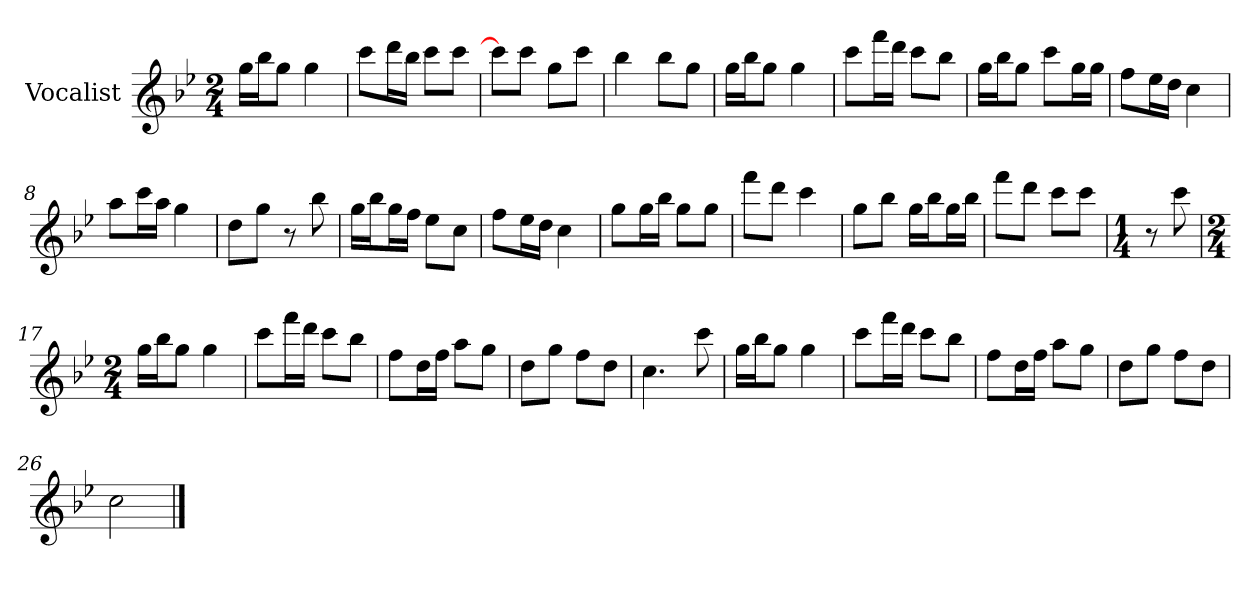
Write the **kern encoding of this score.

**kern
*part1
*staff1
*I"Vocalist
*k[b-e-]
*B-:
*M2/4
=
16ggLL
16bb-J
8ggJ
4gg
=1
8cccL
16dddL
16bb-JJ
8cccL
8cccJ
=2
8cccL]
8cccJ
8ggL
8cccJ
=3
4bb-
8bb-L
8ggJ
=4
16ggLL
16bb-J
8ggJ
4gg
=5
8cccL
16fffL
16dddJJ
8cccL
8bb-J
=6
16ggLL
16bb-J
8ggJ
8cccL
16ggL
16ggJJ
=7
8ffL
16ee-L
16ddJJ
4cc
=8
8aaL
16cccL
16aaJJ
4gg
=9
8ddL
8ggJ
8r
8bb-
=10
16ggLL
16bb-J
16ggL
16ffJJ
8ee-L
8ccJ
=11
8ffL
16ee-L
16ddJJ
4cc
=12
8ggL
16ggL
16bb-JJ
8ggL
8ggJ
=13
8fffL
8dddJ
4ccc
=14
8ggL
8bb-J
16ggLL
16bb-J
16ggL
16bb-JJ
=15
8fffL
8dddJ
8cccL
8cccJ
=16
*M1/4
8r
8ccc
=17
*M2/4
16ggLL
16bb-J
8ggJ
4gg
=18
8cccL
16fffL
16dddJJ
8cccL
8bb-J
=19
8ffL
16ddL
16ffJJ
8aaL
8ggJ
=20
8ddL
8ggJ
8ffL
8ddJ
=21
4.cc
8ccc
=22
16ggLL
16bb-J
8ggJ
4gg
=23
8cccL
16fffL
16dddJJ
8cccL
8bb-J
=24
8ffL
16ddL
16ffJJ
8aaL
8ggJ
=25
8ddL
8ggJ
8ffL
8ddJ
=26
2cc
==
*-
